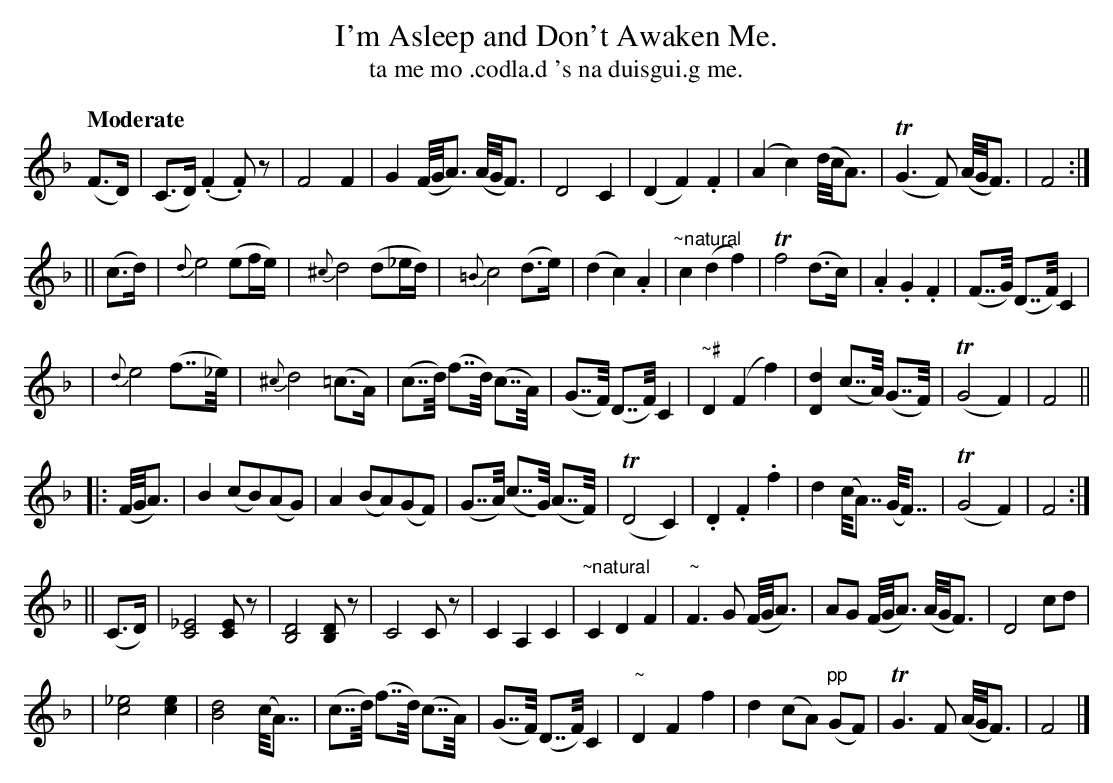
X:1
T: I'm Asleep and Don't Awaken Me.
T: ta me mo .codla.d 's na duisgui.g me.
Q: "Moderate"
M: 3//
L: 1/8
K: F
(F>D) |\
  (C>D) (.F2.F) z | F4 F2 | G2(F//G//A3/) (A//G//F3/) | D4 C2 |\
  (D2 F2) .F2 | (A2 c2) (d//c//A3/) | T(G3F) (A//G//F3/) | F4 :|
|| (c>d) |\
  {d}e4 (ef/e/) | {^c}d4 (d_e/d/) | {=B}c4 (d>e) | (d2 c2) .A2 |\
  "~natural"c2 (d2 f2) | Tf4 (d>c) | .A2 .G2 .F2 | (F>>G) (D>>F) C2 |
| {d}e4 (f>>_e) | {^c}d4 (=c>A) | (c>>d) (f>>d) (c>>A) | (G>>F) (D>>F) C2 |\
  "~#"D2 (F2 f2) | [d2D2] (c>>A) (G>>F) | T(G4 F2) | F4 ||
|: (F//G//A3/) |\
  B2 (cB)(AG) | A2 (BA)(GF) | (G>>A) (c>>G) (A>>F) |\
  T(D4 C2) | .D2 .F2 .f2 | d2 (c<<A) (G<<F) | T(G4 F2) | F4 :|
|| (C>D) |\
  [_E4C4] [EC] z | [D4B,4] [DB,] z | C4 C z | C2 A,2 C2 |\
  "~natural" C2 D2 F2 | "~"F3G (F//G//A3/) | AG (F//G//A3/) (A//G//F3/) | D4 cd |
| [_e4c4] [e2c2] | [d4B4] (c<<A) | (c>>d) (f>>d) (c>>A) | (G>>F) (D>>F) C2 |\
  "~"D2 F2 f2 | d2 (cA) "pp"(GF) | TG3 F (A//G//F3/) | F4 |]
